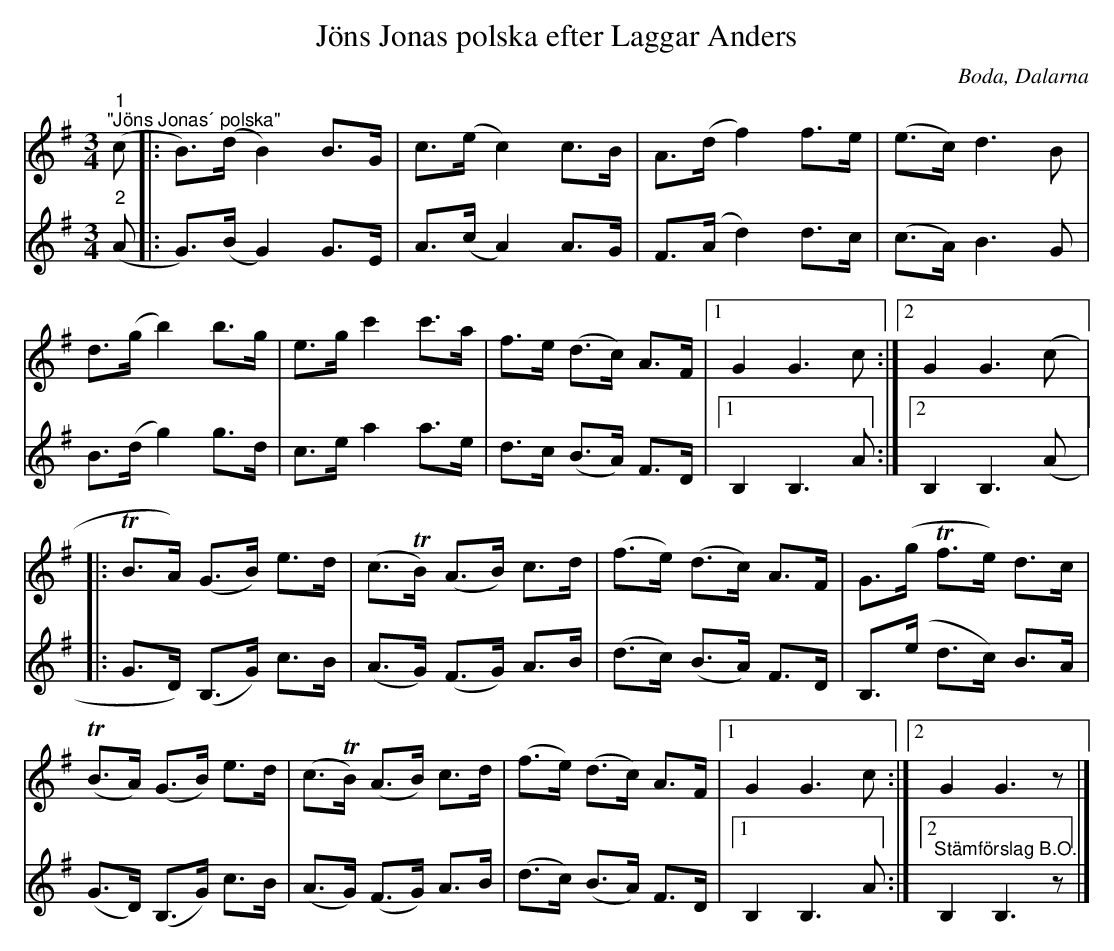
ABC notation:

X:1
T:Jöns Jonas polska efter Laggar Anders
O:Boda, Dalarna
L:1/8
M:3/4
K:G
V:1
"^1""^\"Jöns Jonas´ polska\"" (c |: B>)(d B2) B>G | c>(e c2) c>B | A>(d f2) f>e | (e>c) d3 B |
d>(g b2) b>g | e>g c'2 c'>a | f>e (d>c) A>F |1 G2 G3 c :|2 G2 G3 (c |:
T B>A) (G>B) e>d | (c>TB) (A>B) c>d | (f>e) (d>c) A>F | G>(gT f>e) d>c |
T (B>A) (G>B) e>d | (c>TB) (A>B) c>d | (f>e) (d>c) A>F |1 G2 G3 c :|2 G2 G3 z |]
V:2
"^2" (A |: G>)(B G2) G>E | A>(c A2) A>G | F>(A d2) d>c | (c>A) B3 G |
B>(d g2) g>d | c>e a2 a>e | d>c (B>A) F>D |1 B,2 B,3 A :|2 B,2 B,3 (A |:
G>D) (B,>G) c>B | (A>G) (F>G) A>B | (d>c) (B>A) F>D | B,>(e d>c) B>A |
(G>D) (B,>G) c>B | (A>G) (F>G) A>B | (d>c) (B>A) F>D |1 B,2 B,3 A :|2 "^Stämförslag B.O." B,2 B,3 z |]
